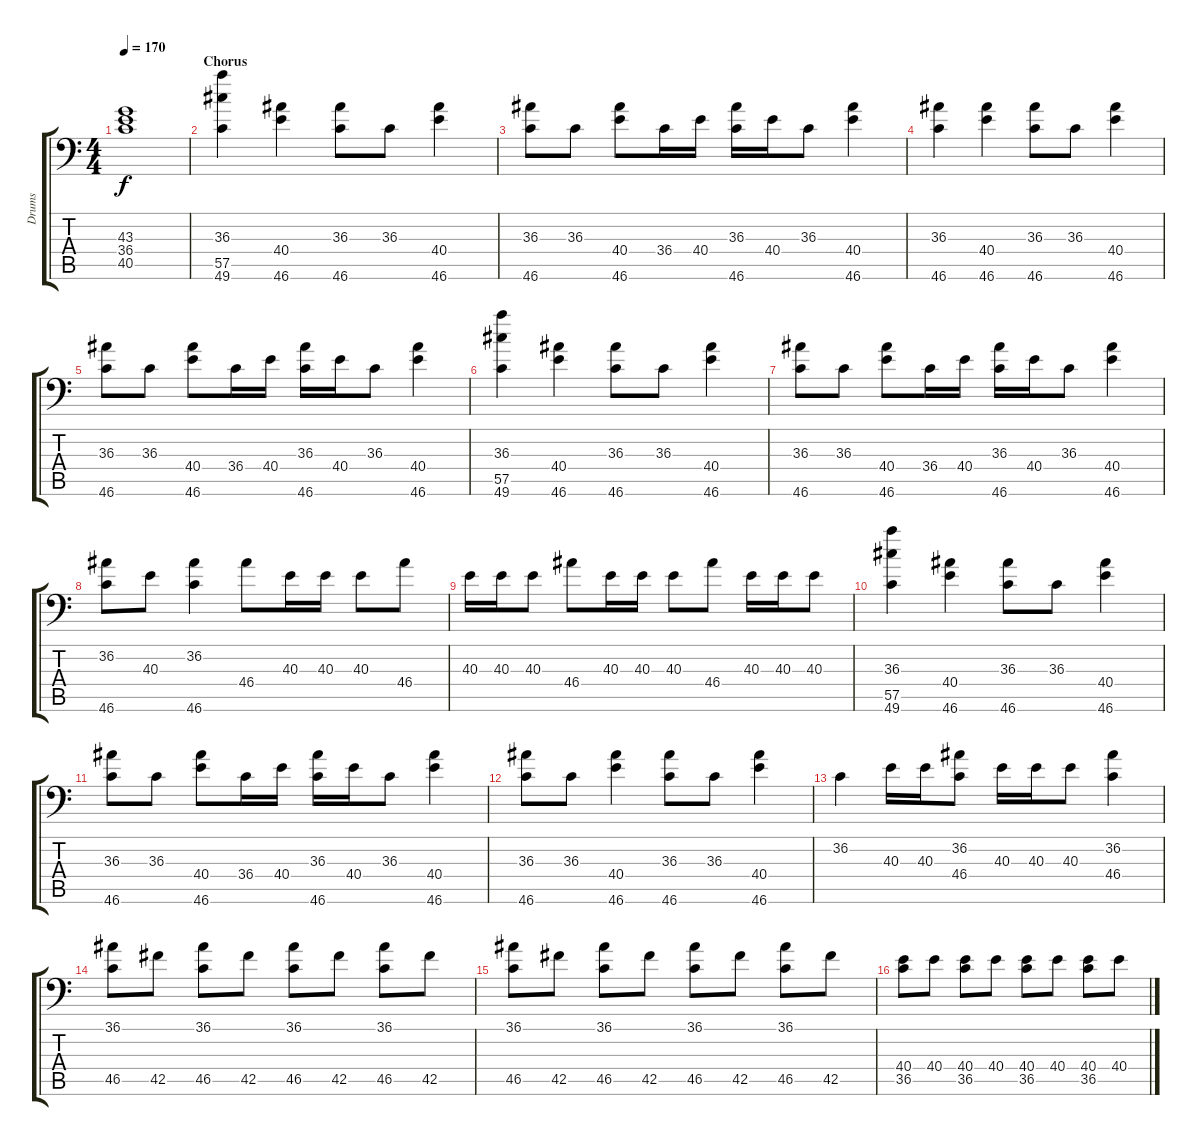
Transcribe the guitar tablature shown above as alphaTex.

\track ("Drums" "Drums") {instrument acousticgrandpiano}
\staff {score tabs}
\tuning (C-1 C-1 C-1 C-1 C-1 C-1) {hide}
\ts (4 4)
\tempo 170
\clef f4
\ks c
(43.3 36.4 40.5).1{dy f} |
\section ("" "Chorus")
(36.3 57.5 49.6).4 (40.4 46.6).4 (36.3 46.6).8 36.3.8 (40.4 46.6).4 |
(36.3 46.6).8 36.3.8 (40.4 46.6).8 36.4.16 40.4.16 (36.3 46.6).16 40.4.16 36.3.8 (40.4 46.6).4 |
(36.3 46.6).4 (40.4 46.6).4 (36.3 46.6).8 36.3.8 (40.4 46.6).4 |
(36.3 46.6).8 36.3.8 (40.4 46.6).8 36.4.16 40.4.16 (36.3 46.6).16 40.4.16 36.3.8 (40.4 46.6).4 |
(36.3 57.5 49.6).4 (40.4 46.6).4 (36.3 46.6).8 36.3.8 (40.4 46.6).4 |
(36.3 46.6).8 36.3.8 (40.4 46.6).8 36.4.16 40.4.16 (36.3 46.6).16 40.4.16 36.3.8 (40.4 46.6).4 |
(36.2 46.6).8 40.3.8 (36.2 46.6).4 46.4.8 40.3.16 40.3.16 40.3.8 46.4.8 |
40.3.16 40.3.16 40.3.8 46.4.8 40.3.16 40.3.16 40.3.8 46.4.8 40.3.16 40.3.16 40.3.8 |
(36.3 57.5 49.6).4 (40.4 46.6).4 (36.3 46.6).8 36.3.8 (40.4 46.6).4 |
(36.3 46.6).8 36.3.8 (40.4 46.6).8 36.4.16 40.4.16 (36.3 46.6).16 40.4.16 36.3.8 (40.4 46.6).4 |
(36.3 46.6).8 36.3.8 (40.4 46.6).4 (36.3 46.6).8 36.3.8 (40.4 46.6).4 |
36.2.4 40.3.16 40.3.16 (36.2 46.4).8 40.3.16 40.3.16 40.3.8 (36.2 46.4).4 |
(36.1 46.5).8 42.5.8 (36.1 46.5).8 42.5.8 (36.1 46.5).8 42.5.8 (36.1 46.5).8 42.5.8 |
(36.1 46.5).8 42.5.8 (36.1 46.5).8 42.5.8 (36.1 46.5).8 42.5.8 (36.1 46.5).8 42.5.8 |
(40.4 36.5).8 40.4.8 (40.4 36.5).8 40.4.8 (40.4 36.5).8 40.4.8 (40.4 36.5).8 40.4.8
